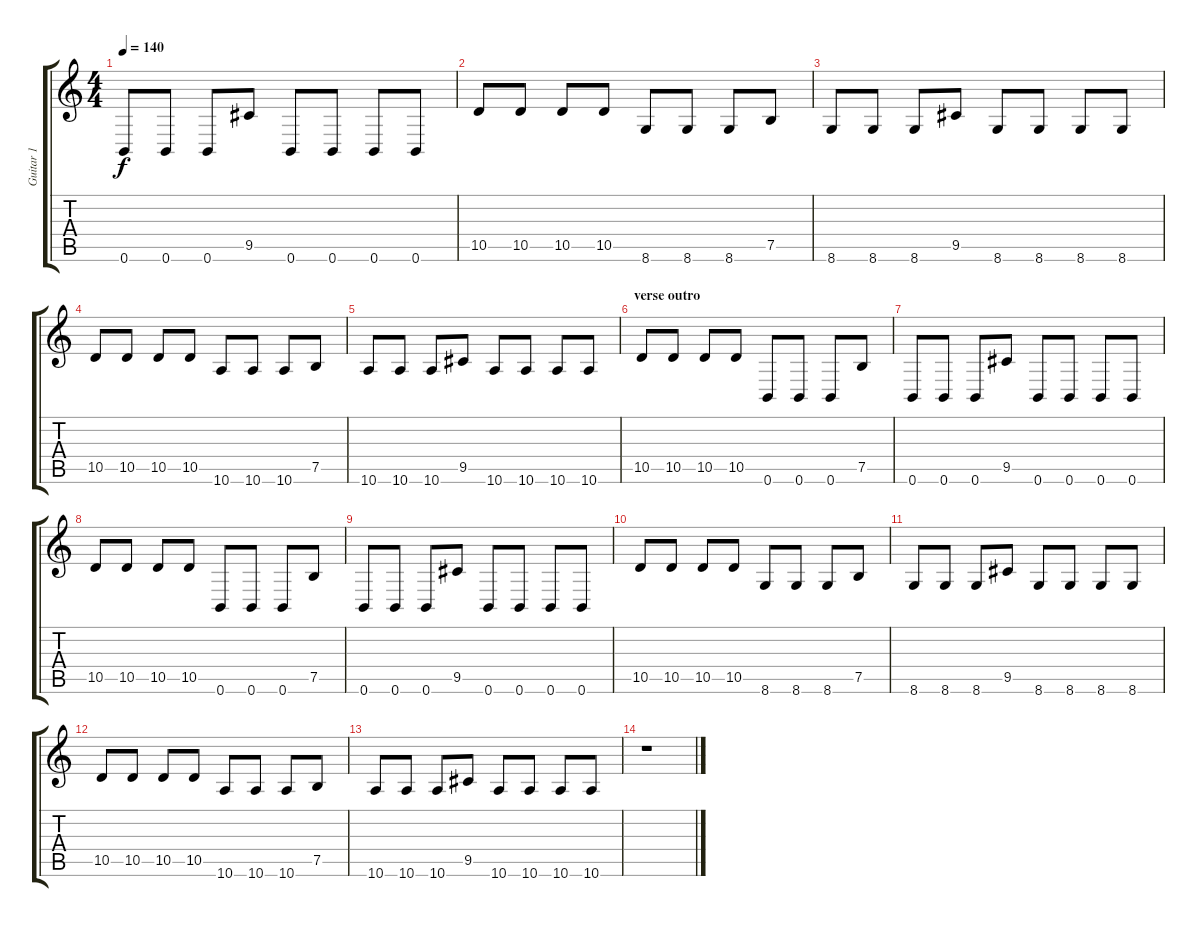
\track ("Guitar 1" "Guitar 1") {instrument distortionguitar}
\staff {score tabs}
\tuning (B3 Gb3 D3 A2 E2 B1) {hide}
\ts (4 4)
\tempo 140
\clef g2
\ks c
0.6.8{dy f} 0.6.8 0.6.8 9.5.8 0.6.8 0.6.8 0.6.8 0.6.8 |
10.5.8 10.5.8 10.5.8 10.5.8 8.6.8 8.6.8 8.6.8 7.5.8 |
8.6.8 8.6.8 8.6.8 9.5.8 8.6.8 8.6.8 8.6.8 8.6.8 |
10.5.8 10.5.8 10.5.8 10.5.8 10.6.8 10.6.8 10.6.8 7.5.8 |
10.6.8 10.6.8 10.6.8 9.5.8 10.6.8 10.6.8 10.6.8 10.6.8 |
\section ("" "verse outro")
10.5.8 10.5.8 10.5.8 10.5.8 0.6.8 0.6.8 0.6.8 7.5.8 |
0.6.8 0.6.8 0.6.8 9.5.8 0.6.8 0.6.8 0.6.8 0.6.8 |
10.5.8 10.5.8 10.5.8 10.5.8 0.6.8 0.6.8 0.6.8 7.5.8 |
0.6.8 0.6.8 0.6.8 9.5.8 0.6.8 0.6.8 0.6.8 0.6.8 |
10.5.8{volume 0} 10.5.8 10.5.8 10.5.8 8.6.8 8.6.8 8.6.8 7.5.8 |
8.6.8 8.6.8 8.6.8 9.5.8 8.6.8 8.6.8 8.6.8 8.6.8 |
10.5.8 10.5.8 10.5.8 10.5.8 10.6.8 10.6.8 10.6.8 7.5.8 |
10.6.8 10.6.8 10.6.8 9.5.8 10.6.8 10.6.8 10.6.8 10.6.8 |
r.1
